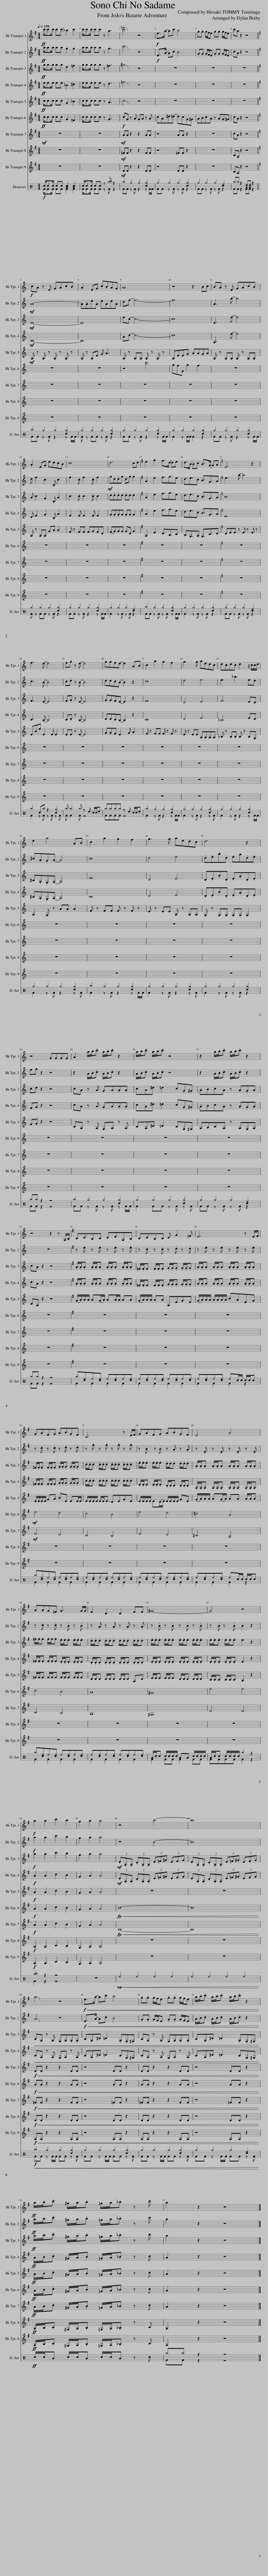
X:1
%%score 1 2 3 4 5 6 7 8 9 ( 10 11 )
L:1/8
Q:1/4=150
M:4/4
I:linebreak $
K:C
V:1 treble transpose=-2
V:2 treble transpose=-2
V:3 treble transpose=-2
V:4 treble transpose=-2
V:5 treble transpose=-2
V:6 treble transpose=-2
V:7 treble transpose=-2
V:8 treble transpose=-2
V:9 treble transpose=-2
V:10 perc
K:none
V:11 perc
K:none
V:1
[K:G]!ff! c'/c'c'/ c'c' _b2 c'2 | c'/c'c'/ c'c' z a3 | [c'=f']4 z4 |!f! e>a- ac' b4 | .g.g g/f/e .g.g g/f/e | %5
 c'a z2 z4 ||$[K:C]!f! cA z E GAcB | .A2 EG cBAG | A8 | z4 z2 Bc | %10
 BA z E GAcB |$ .A2 EG edcB | c8 | d6 cd |[K:G] e2 g2 f>d- de | %15
 d>B- Bc B>G- GA |[K:C] E6 z2 |$ f3 e- e4 | f.g z e- e4 | ggfe- e2 AB | %20
 c2 a2 g2 f2 | g3 g aedc | dcdc d2 z/ c/c/d/ |$ e2 a4 AB | c2 a2 g2 f2 | %25
 g3 g aedc | d6 z2 |$ z4 GGGG | A2 a/b/.c' a/b/.c' z2 | a/b/.c' a/b/.c' z4 | %30
 z2 a/b/.c' a/b/.c' z2 |$ z4 z2 z!fff! A,/B,/ |[K:G] CDB,C DEA,B, | CDB,C D G2 =F | E6 z E/F/ |$ %35
 GAFG ABGF | C6 z E/F/ | GAFG ABGF | E4 A4 |$ AAG=F G3 G/G/ | %40
 F2 D2 D2 FF | ^G8- | G4 z4 |$!f! a2 a2 c'2 b2 | g2 a2 a4 | %45
 z4 b4- | b8 |$ a4 z4 |!f!!<(! e>a- ac' b4 | .g.g g/f/e .g.g g/f/e | %50
 a/b/.c' a/b/.c' a/b/.c' z2!<)! |$!ff! a/b/.c' ^g/a/.b =g/a/._b z c' | a2 z2 z4 |] %53
V:2
[K:G]!ff! a/aa/ aa g2 g2 | a/aa/ aa z g3 | c'4 z4 |!f! E>A- Ac B4 | .G.G G/F/E .G.G G/F/E | %5
 cA z2 z4 ||$[K:C]!mf! A8- | A.A.e.A .e.A.e.A | df- f6- | f8 | %10
 A3 a- a4 |$ d f2!mp! c2 .C c2 | f2 .c f2 .c f2 |!mf! g.d.dg .dg g2 |[K:G]!mp! A2 e2 f3/2g3/2e | %15
 d3/2e3/2c B3/2G3/2A |[K:C]!mf! e3 b- b4 |$ c3 B- B4 | c.d z B- B4 | ddcB- B2 z2 | %20
!mp! c8 | d4 e4 |!mf! e3 _b3 ed |$ ^c.A.GA- A4 | c8 | %25
 d4 e4 | .d.e.b.d .e.a.d.e |$ fg z2 z4 | z2!f! A/B/.c A/B/.c z2 | A/B/.c A/B/.c z4 | %30
 z2 A/B/.c A/B/.c z2 |$ z8 |[K:G]!mp! z .e z .e z .e z .e | z .c z .c z .d z .d | z .e z .e z .e z .e |$ %35
 z .c z .c z .d z .d | z .g z .g z .g z .g | z .B z .B z .A z .A | z .E z .E z .E z .E |$ z .c z .c z .B z .B | %40
 z .A z .A z .A z .A | z .B z .B z .B z .B | z .B z .B B2 z2 |$!f! a2 a2 c'2 b2 | g2 a2 a4 | %45
 z4 B4- | B8 |$ A4 z4 |!f!!<(! E>A- Ac B4 | .G.G G/F/E .G.G G/F/E | %50
 A/B/.c A/B/.c A/B/.c z2!<)! |$!ff! a/b/.c' ^g/a/.b =g/a/._b z c' | a2 z2 z4 |] %53
V:3
[K:G]!ff! g/gg/ gg d2 =f2 | g/gg/ gg z =f3 | ^g4 z4 | z8 | z8 | %5
 z8 ||$[K:C]!mf! E8- | E8 | ec- c6- | c8 | %10
 E3 e- e4 |$ A c2!mp! G2 .C A2 | c2 .c c2 .c c2 | d.d.dd .dd d2 |[K:G]!mp! A2 e2 f3/2g3/2e | %15
 d3/2e3/2c B3/2G3/2A |[K:C]!mf! B8 |$ F3 E- E4 | F.G z E- E4 | GGFE- E2 z2 | %20
!mp! F8 | D4 E4 |!mf! F6 ED |$ ^C.A,.G,A,- A,4 | F8 | %25
 D4 E4 | .D.E.B.D .E.A.D.E |$ cd z2 z4 | cA z A GA.A.A | cA^d =d2 c.G.^G | %30
 .ABcA z .A.G.A |$ cA z2 z4 |[K:G]!mp! .A/.A/.A .A/.A/.A .A/.A/.A .A/.A/.A | .=F/.F/.F .F/.F/.F .G/.G/.G .G/.G/.G | .A/.A/.A .A/.A/.A .A/.A/.A .A/.A/.A |$ %35
 .=F/.F/.F .F/.F/.F .G/.G/.G .G/.G/.G | .c/.c/.c .c/.c/.c .c/.c/.c .c/.c/.c | .e/.e/.e .e/.e/.e .d/.d/.d .d/.d/.d | .A/.A/.A .A/.A/.A .A/.A/.A .A/.A/.A |$ .=f/.f/.f .f/.f/.f .e/.e/.e .e/.e/.e | %40
 .d/.d/.d .d/.d/.d .d/.d/.d .d/.d/.d | .e/.e/.e .e/.e/.e .e/.e/.e .e/.e/.e | .e/.e/.e .e/.e/.e e2 z2 |$!f! a2 a2 c'2 b2 | g2 a2 a4 | %45
!mf! (3.E.A,.A, (3.D.A,.A, (3E=F^G (3EFG | (3.E.A,.A, (3.D.A,.A, (3E=F^G (3EFG |$!<(! CA, z A, G,A,.A,.A, | CA,^D =D2 .A,.G,.^G, | CA, z A, G,A,.A,.A, | %50
 CA,^D =D2 .A,.G,.^G,!<)! |$!ff! a/b/.c' ^g/a/.b =g/a/._b z c' | a2 z2 z4 |] %53
V:4
[K:G]!ff! e/ee/ ee _B2 ^c2 | e/ee/ ee z d3 | =f4 z4 | z8 | z8 | %5
 z8 ||$[K:C]!mf! C8- | C8 | Ac- c6- | c8 | %10
 A,3 e- e4 |$ D F2!mp! G2 .C A2 | F2 .F F2 .F F2 | G.G.GG .GG G2 |[K:G]!mp! A2 e2 f3/2g3/2e | %15
 d3/2e3/2c B3/2G3/2A |[K:C]!mf! E8 |$ C3 B,- B,4 | C.D z B,- B,4 | DDCB,- B,2 z2 | %20
!mp! C8 | D4 E4 |!mf! _B,6 ED |$ ^C.A,.G,A,- A,4 | C8 | %25
 D4 E4 | .D.E.B.D .E.A.D.E |$ FG z2 z4 | cA z A GA.A.A | cA^d =d2 c.G.^G | %30
 .ABcA z .A.G.A |$ cA z2 z4 |[K:G]!mp! .A/.A/.A .A/.A/.A .A/.A/.A .A/.A/.A | .=F/.F/.F .F/.F/.F .G/.G/.G .G/.G/.G | .A/.A/.A .A/.A/.A .A/.A/.A .A/.A/.A |$ %35
 .=F/.F/.F .F/.F/.F .G/.G/.G .G/.G/.G | .c/.c/.c .c/.c/.c .c/.c/.c .c/.c/.c | .E/.E/.E .E/.E/.E .D/.D/.D .D/.D/.D | .A,/.A,/.A, .A,/.A,/.A, .A,/.A,/.A, .A,/.A,/.A, |$ .=F/.F/.F .F/.F/.F .E/.E/.E .E/.E/.E | %40
 .D/.D/.D .D/.D/.D .D/.D/.D .D/.D/.D | .E/.E/.E .E/.E/.E .E/.E/.E .E/.E/.E | .E/.E/.E .E/.E/.E E2 z2 |$!f! A2 A2 c2 B2 | G2 A2 A4 | %45
!mf! (3.E.A,.A, (3.D.A,.A, (3E=F^G (3EFG | (3.E.A,.A, (3.D.A,.A, (3E=F^G (3EFG |$!<(! CA, z A, G,A, z A, | CA,^D =D2 CG,^G, | CA, z A, G,A, z A, | %50
 CA,^D =D2 CG,^G,!<)! |$!ff! A/B/.c ^G/A/.B =G/A/._B z c | A2 z2 z4 |] %53
V:5
[K:G]!ff! c/cc/ cc G2 _B2 | c/cc/ cc z A3 | c4 z4 | z8 | z8 | %5
 z8 ||$[K:C]!mf! A, z A, z A, z A, z | A, z A,E G A3 | A, z A,A, A, z A, z | A,EEG AAGA | %10
 A, z A,A, A, z A,A, |$ A, z A,A, GA A2 | F z FF FGFD | (FG)GG GD G2 |[K:G] A,2 E2 D3/2B,3/2C | %15
 B,3/2G,3/2A, G,3/2C3/2D |[K:C] DEE z E z E z |$ EBe E2 E E2 | EE z E- E4 | GGF E2 G A2 | %20
 F z FF F z F z | E z EE A,A,A,A, | _B, z B,B, B, z B,G, |$ A,2 G, z AA A2 | F z FF F z F z | %25
 E z EE A, z A,A, | G, z G,G, G,G, G,2 |$ FG z2 z4 | CA, z A, G,A, z A, | CA,^D =D2 CG,^G, | %30
 A,B,CA, z A,G,A, |$ CA, z2 z4 |[K:G] (G/A/)A/A/ A(G/A/) AA/A/ AA | (G/A/)A/A/ AA A,EGE | (G/A/)A/A/ A/A/A/A/ cAEG |$ %35
 E/E/E/E/ GA BE EE/E/ | E/E/E/E/ E/E/!-(!E !-)!DEGE | E/E/E/E/ E(D/E/) E/E/E/E/ GE | (G/A/)A/A/ A(G/A/) AA A/A/A |$ =F/F/F F/F/F F/F/F F/F/F | %40
 D/D/D D/D/D D/D/D A,D | E/E/E E/E/E D/D/D D/D/D | C/C/C C/C/C B,2 z2 |$!f! A2 A2 c2 B2 | G2 A2 A4 | %45
 z8 | z8 |$!f!!<(! DD z2 z2 DD | z4 DD z2 | DD z2 z2 DD | %50
 z4 DD z2!<)! |$!ff! A/B/.c ^G/A/.B =G/A/._B z c | A2 z2 z4 |] %53
V:6
[K:G]!ff! c/cc/ cc G2 =F2 | c/cc/ cc z G3 |!f! cG z A GA z A | cA^d=d- dcG^G | ABcA z AG^G | %5
 cA z2 z4 ||$[K:C] z8 | z8 | z4 c'4 | gfF g2 f3 | %10
 z8 |$ z8 | z8 | z8 |[K:G] z8 | %15
 z8 |[K:C] z8 |$ z8 | z8 | z8 | %20
 z8 | z8 | z8 |$ z8 | z8 | %25
 z8 | z8 |$ z8 | z8 | z8 | %30
 z8 |$ z8 |[K:G] z8 | z8 | z8 |$ %35
!mf! e4 d4 | c4 B4 | e4 d4 | ^c4 A4 |$ c4 B4 | %40
 A8 | ^G8 | e4 e4 |$!f! A2 A2 c2 B2 | G2 A2 A4 | %45
!<(! B8- | B8!<)! |$!f!!<(! AA z2 z2 AA | z4 AA z2 | AA z2 z2 AA | %50
 z4 AA z2!<)! |$!ff! A/B/.c ^G/A/.B =G/A/._B z c | A2 z2 z4 |] %53
V:7
[K:G]!mf! z8 | z8 |!mf! AA z2 z2 AA | z4 AA z2 | z8 | %5
 cA z2 z4 ||$[K:C] z8 | z8 | z8 | z8 | %10
 z8 |$ z8 | z8 | z8 |[K:G] z8 | %15
 z8 |[K:C] z8 |$ z8 | z8 | z8 | %20
 z8 | z8 | z8 |$ z8 | z8 | %25
 z8 | z8 |$ z8 | z8 | z8 | %30
 z8 |$ z8 |[K:G] z8 | z8 | z8 |$ %35
!mf! E4 D4 | C4 B,4 | E4 D4 | ^C4 A,4 |$ C4 B,4 | %40
 A,8 | ^G,8 | E4 E4 |$!f! A2 A2 c2 B2 | G2 A2 A4 | %45
!<(! B,8- | B,8!<)! |$!f!!<(! =FF z2 z2 FF | z4 =FF z2 | =FF z2 z2 FF | %50
 z4 =FF z2!<)! |$!ff! A/B/.c ^G/A/.B =G/A/._B z c | A2 z2 z4 |] %53
V:8
[K:G] z8 | z8 |!mf! =FF z2 z2 FF | z4 =FF z2 | z8 | %5
 CA, z2 z4 ||$[K:C] z8 | z8 | z8 | z8 | %10
 z8 |$ z8 | z8 | z8 |[K:G] z8 | %15
 z8 |[K:C] z8 |$ z8 | z8 | z8 | %20
 z8 | z8 | z8 |$ z8 | z8 | %25
 z8 | z8 |$ z8 | z8 | z8 | %30
 z8 |$ z8 |[K:G] z8 | z8 | z8 |$ %35
 z8 | z8 | z8 | z8 |$ z8 | %40
 z8 | z8 | z8 |$!f! A,2 A,2 C2 B,2 | G,2 A,2 A,4 | %45
 z8 | z8 |$!f!!<(! DD z2 z2 DD | z4 DD z2 | DD z2 z2 DD | %50
 z4 DD z2!<)! |$!ff! A,/B,/.C ^G,/A,/.B, =G,/A,/._B, z C | A,2 z2 z4 |] %53
V:9
[K:G] z8 | z8 |!mf! DD z2 z2 DD | z4 DD z2 | z8 | %5
 CA, z2 z4 ||$[K:C] z8 | z8 | z8 | z8 | %10
 z8 |$ z8 | z8 | z8 |[K:G] z8 | %15
 z8 |[K:C] z8 |$ z8 | z8 | z8 | %20
 z8 | z8 | z8 |$ z8 | z8 | %25
 z8 | z8 |$ z8 | z8 | z8 | %30
 z8 |$ z8 |[K:G] z8 | z8 | z8 |$ %35
 z8 | z8 | z8 | z8 |$ z8 | %40
 z8 | z8 | z8 |$!f! A,2 A,2 C2 B,2 | G,2 A,2 A,4 | %45
 z8 | z8 |$!f!!<(! A,A, z2 z2 A,A, | z4 A,A, z2 | A,A, z2 z2 A,A, | %50
 z4 A,A, z2!<)! |$!ff! A,/B,/.C ^G,/A,/.B, =G,/A,/._B, z C | A,2 z2 z4 |] %53
V:10
!f! c/!ff!cc/ cc [Ac]2 c2 | c/cc/ cc z [^a^b] z2 | ^a2 ^g2 ^g2 [c^g]2 | ^g2 ^g2 ^g2 [c^g]2 | ^g2 ^g2 ^g2 [c^e]2 | %5
 ^a^a z2!f! [Ad][Ad] z2 ||$ ^a2 ^g2 ^g2 [c^g]2 | ^g2 ^g2 ^g2 [c^g]2 | ^g2 ^g2 ^g2 [c^g]2 | ^g2 ^g2 ^g2 [c^g]2 | %10
 ^g2 ^g2 ^g2 [c^g]2 |$ ^g2 ^g2 ^g2 [c^g]2 | ^g2 ^g2 ^g2 [c^g]2 | ^g2 ^g2 ^g2 [c^e]2 | ^a2 ^g2 ^g2 [c^g]2 | %15
 ^g2 ^g2 ^g2 [c^g]2 | ^g2 ^g2 ^g2 [c^e]2 |$ ^a2 c^a z2 [c^g]2 | ^a ^a2 ^a z d c/c/d | ^a^a^a^a z d c/c/d | %20
 ^a2 ^g2 ^g2 [c^g]2 | ^g2 ^g2 ^g2 [c^g]2 | ^g2 ^g2 ^g2 [c^g]2 |$ ^g2 ^g2 ^g2 [c^g]2 | ^a2 ^g2 ^g2 [c^g]2 | %25
 ^g2 ^g2 ^g2 [c^g]2 | ^g2 ^g2 ^g2 [c^g]2 |$ ^a^a z2 z4 | ^a2 ^g2 ^g2 [c^g]2 | ^g2 ^g2 ^g2 [c^g]2 | %30
 ^g2 ^g2 ^g2 [c^e]2 |$ ^a^a z2 z4 | ^a[c^e]^e[c^e] ^e[c^e]^e[c^e] | ^e[c^e]^e[c^e] ^e[c^e]^e[c^e] | ^e[c^e]^e[c^e] ^ec/c/ c/c/c |$ %35
 ^a[c^e]^e[c^e] ^e[c^e]^e[c^e] | ^e[c^e]^e[c^e] ^e[c^e]^e[c^e] | ^e[c^e]^e[c^e] ^e[c^e]^e[c^e] | ^e[c^e]^e[c^e] ^ec/c/ c/c/c |$ ^a[c^e]^e[c^e] ^e[c^e]^e[c^e] | %40
 ^e[c^e]^e[c^e] ^e[c^e]^e[c^e] | A/c/c c/c/c/c/ AA c/c/c/c/ | A/c/c c/c/c/c/ ^a2 z2 |$ [^a^b]2 z2 z4 | z8 | %45
!mp!!<(! ^e2 ^e2 ^e2 ^e2 | ^e2 ^e2 ^e2 ^e2!<)! |$!f!!<(! ^a2 ^g2 ^g2 [c^g]2 | ^g2 ^g2 ^g2 [c^g]2 | ^g2 ^g2 ^g2 [c^g]2 | %50
 ^g2 ^g2 ^g2 [c^e]2!<)! |$!ff! c/c/A c/c/A c/c/A z c | ^a^a z2 z4 |] %53
V:11
 F/FF/ FF F2 [FA]2 | F/FF/ FF z F z2 | FF z F z2 z F/F/ | FF z F z F z2 | FF z F z F z2 | %5
 FF z2 FF z2 ||$ FF z F z2 z F/F/ | F z FF z F z2 | FF z F z2 z F/F/ | F2 z F/F/ F2 z2 | %10
 FF z F z2 z F/F/ |$ F z FF z F z2 | FF z F z2 z F/F/ | F2 z F z F z2 | FF z F z F z F/F/ | %15
 F2 z F z F z2 | FF z F z F z2 |$ F2 z F z F z F | F F2 F z4 | FFFF z4 | %20
 F2 z F z2 z F/F/ | F2 z F z2 z F | F2 z F z2 z F/F/ |$ F2 z F z2 z F | F2 z F z2 z F/F/ | %25
 F2 z F z2 z F | F2 z F z F z2 |$ FF z2 z4 | FF z F z F z F/F/ | F2 FF z F z F | %30
 FF z F z F z2 |$ FF z2 z4 | F2 F2 F2 F2 | F2 F2 F2 F2 | F2 F2 F2 z2 |$ %35
 F2 F2 F2 F2 | F2 F2 F2 F2 | F2 F2 F2 F2 | F2 F2 F2 z2 |$ F2 F2 F2 F2 | %40
 F2 F2 F2 F2 | F2 FF F2 FF | FFFF F2 z2 |$ F2 z2 z4 | x8 | %45
 x8 | x8 |$ FF z F/F/ FF z F | FF z F/F/ FF z F | FF z F/F/ FF z F | %50
 FF z F/F/ FF z F |$ x8 | FF z2 z4 |] %53
